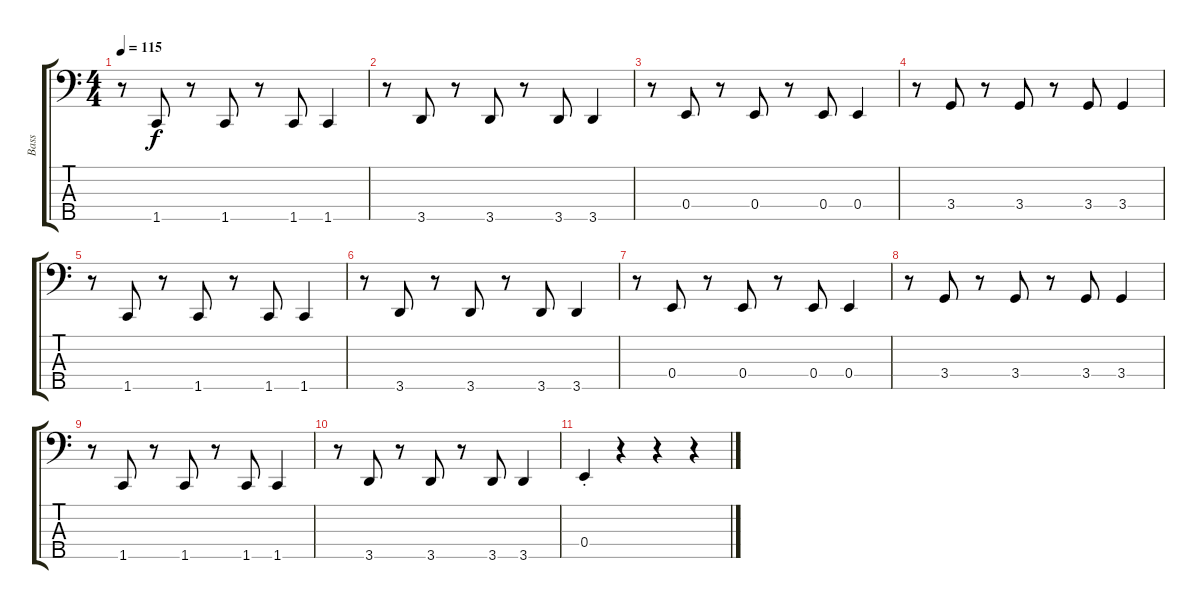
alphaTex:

\track ("Bass" "Bass") {instrument electricbassfinger}
\staff {score tabs}
\tuning (G2 D2 A1 E1 B0) {hide}
\ts (4 4)
\tempo 115
\clef f4
\ks c
r.8{dy f} 1.5.8 r.8 1.5.8 r.8 1.5.8 1.5.4 |
r.8 3.5.8 r.8 3.5.8 r.8 3.5.8 3.5.4 |
r.8 0.4.8 r.8 0.4.8 r.8 0.4.8 0.4.4 |
r.8 3.4.8 r.8 3.4.8 r.8 3.4.8 3.4.4 |
r.8 1.5.8 r.8 1.5.8 r.8 1.5.8 1.5.4 |
r.8 3.5.8 r.8 3.5.8 r.8 3.5.8 3.5.4 |
r.8 0.4.8 r.8 0.4.8 r.8 0.4.8 0.4.4 |
r.8 3.4.8 r.8 3.4.8 r.8 3.4.8 3.4.4 |
r.8 1.5.8 r.8 1.5.8 r.8 1.5.8 1.5.4 |
r.8 3.5.8 r.8 3.5.8 r.8 3.5.8 3.5.4 |
0.4{st}.4 r.4 r.4 r.4
